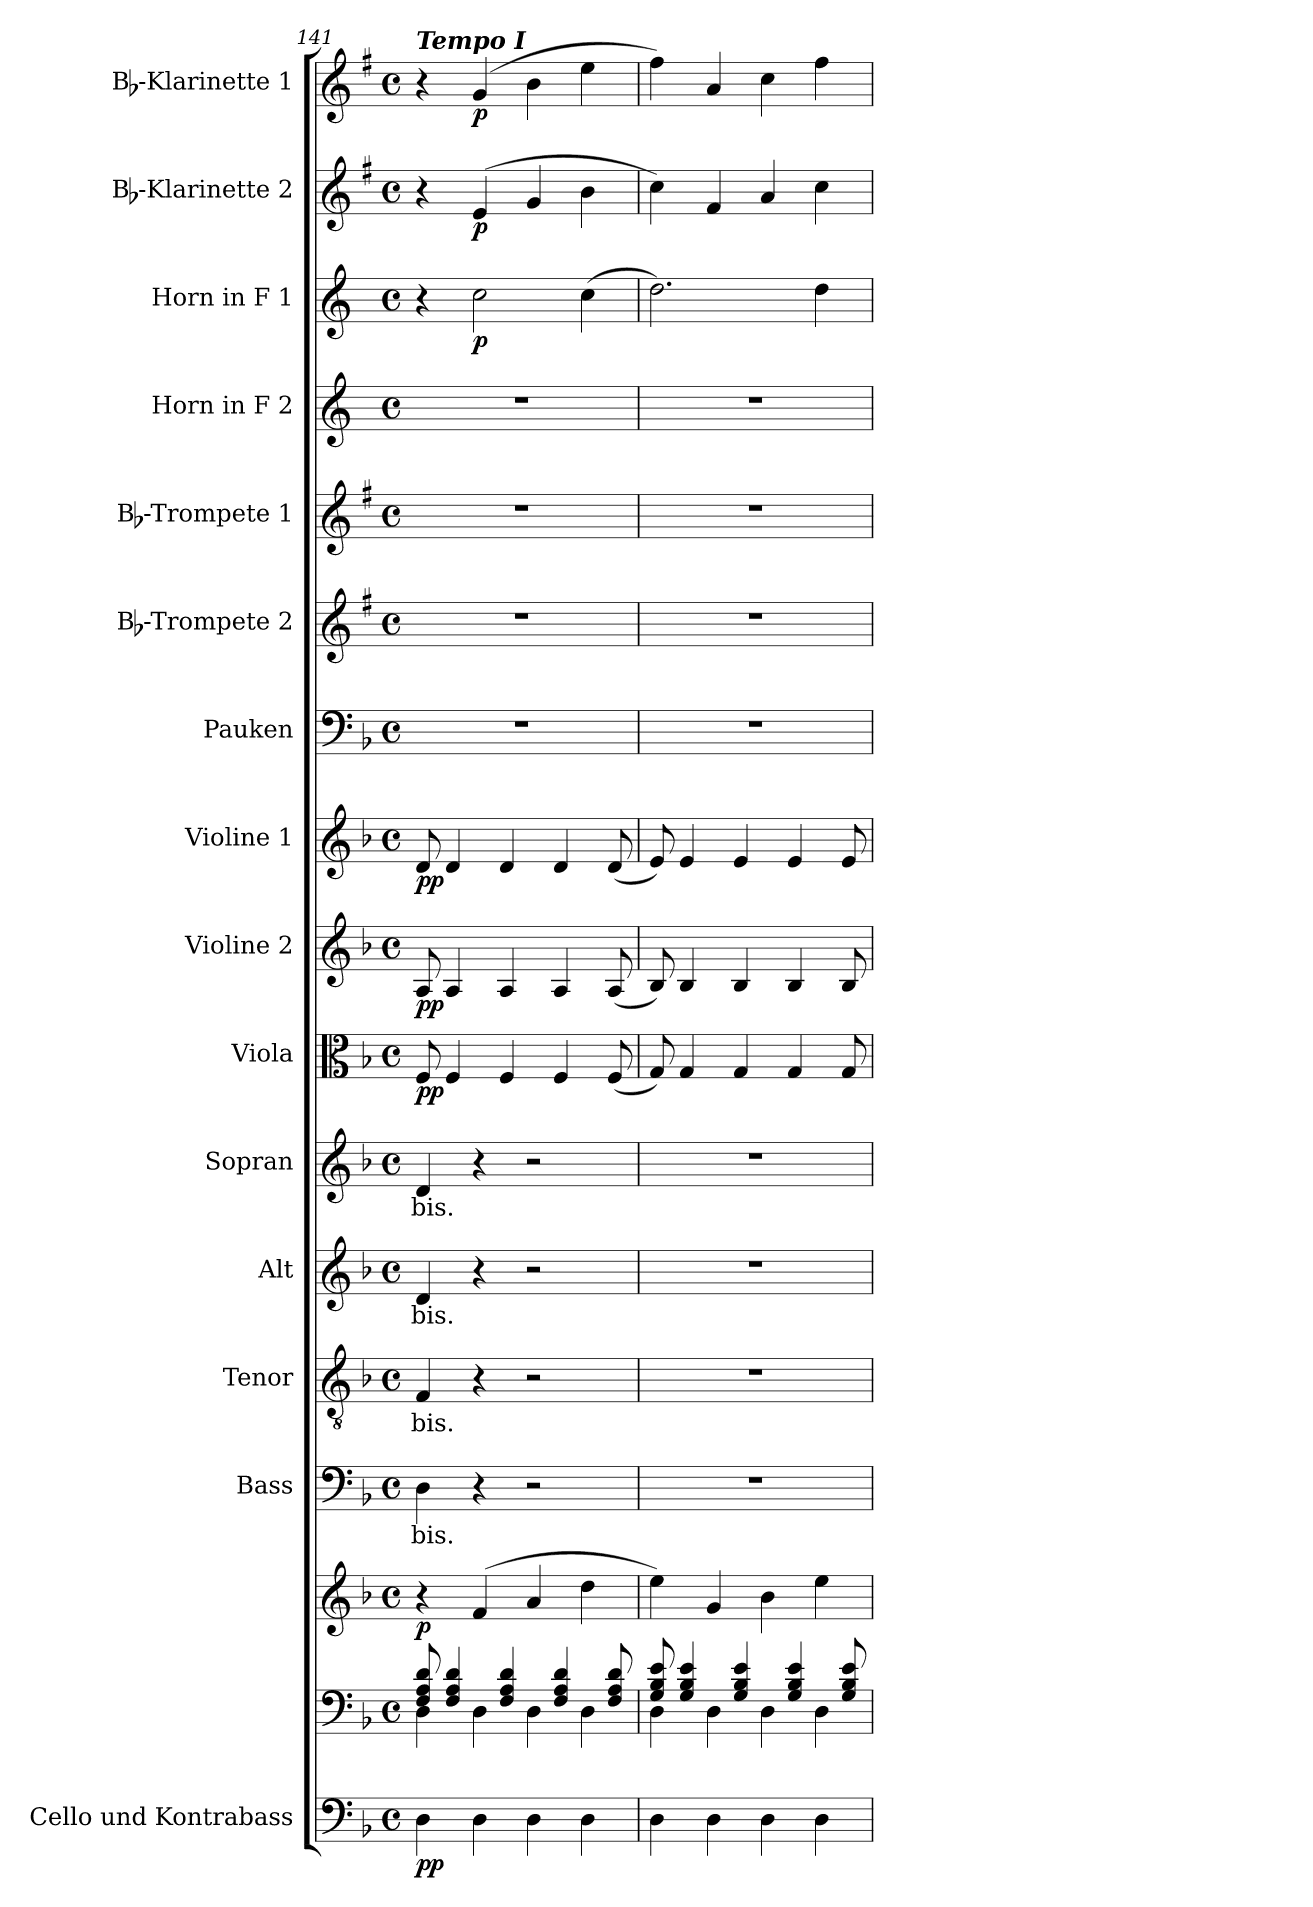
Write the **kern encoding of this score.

**kern	**dynam	**kern	**kern	**dynam	**kern	**text	**kern	**text	**kern	**text	**kern	**text	**kern	**dynam	**kern	**dynam	**kern	**dynam	**kern	**kern	**kern	**kern	**kern	**dynam	**kern	**dynam	**kern	**dynam
*part16	*part16	*part15	*part15	*part15	*part14	*part14	*part13	*part13	*part12	*part12	*part11	*part11	*part10	*part10	*part9	*part9	*part8	*part8	*part7	*part6	*part5	*part4	*part3	*part3	*part2	*part2	*part1	*part1
*staff17	*staff17	*staff16	*staff15	*staff15/16	*staff14	*staff14	*staff13	*staff13	*staff12	*staff12	*staff11	*staff11	*staff10	*staff10	*staff9	*staff9	*staff8	*staff8	*staff7	*staff6	*staff5	*staff4	*staff3	*staff3	*staff2	*staff2	*staff1	*staff1
*I"Cello und Kontrabass	*	*	*	*	*I"Bass	*	*I"Tenor	*	*I"Alt	*	*I"Sopran	*	*I"Viola	*	*I"Violine 2	*	*I"Violine 1	*	*I"Pauken	*I"Bb-Trompete 2	*I"Bb-Trompete 1	*I"Horn in F 2	*I"Horn in F 1	*	*I"Bb-Klarinette 2	*	*I"Bb-Klarinette 1	*
*I'Kb.	*	*	*	*	*I'B.	*	*I'T.	*	*I'A.	*	*I'S.	*	*I'Vla.	*	*I'Vl. 2	*	*I'Vl. 1	*	*I'Pk.	*I'Bb Trp. 2	*I'Bb Trp. 1	*	*	*	*I'Bb Kl. 2	*	*I'Bb Kl. 1	*
!!LO:PB:g=z
*clefF4	*	*clefF4	*clefG2	*	*clefF4	*	*clefGv2	*	*clefG2	*	*clefG2	*	*clefC3	*	*clefG2	*	*clefG2	*	*clefF4	*clefG2	*clefG2	*clefG2	*clefG2	*	*clefG2	*	*clefG2	*
*ITrd7c12	*	*	*	*	*	*	*	*	*	*	*	*	*	*	*	*	*	*	*	*ITrd1c2	*ITrd1c2	*ITrd4c7	*ITrd4c7	*	*ITrd1c2	*	*ITrd1c2	*
*k[b-]	*	*k[b-]	*k[b-]	*	*k[b-]	*	*k[b-]	*	*k[b-]	*	*k[b-]	*	*k[b-]	*	*k[b-]	*	*k[b-]	*	*k[b-]	*k[b-]	*k[b-]	*k[b-]	*k[b-]	*	*k[b-]	*	*k[b-]	*
*F:	*	*F:	*F:	*	*F:	*	*F:	*	*F:	*	*F:	*	*F:	*	*F:	*	*F:	*	*F:	*F:	*F:	*F:	*F:	*	*F:	*	*F:	*
*M4/4	*	*M4/4	*M4/4	*	*M4/4	*	*M4/4	*	*M4/4	*	*M4/4	*	*M4/4	*	*M4/4	*	*M4/4	*	*M4/4	*M4/4	*M4/4	*M4/4	*M4/4	*	*M4/4	*	*M4/4	*
*met(c)	*	*met(c)	*met(c)	*	*met(c)	*	*met(c)	*	*met(c)	*	*met(c)	*	*met(c)	*	*met(c)	*	*met(c)	*	*met(c)	*met(c)	*met(c)	*met(c)	*met(c)	*	*met(c)	*	*met(c)	*
=141	=141	=141	=141	=141	=141	=141	=141	=141	=141	=141	=141	=141	=141	=141	=141	=141	=141	=141	=141	=141	=141	=141	=141	=141	=141	=141	=141	=141
*	*	*^	*	*	*	*	*	*	*	*	*	*	*	*	*	*	*	*	*	*	*	*	*	*	*	*	*	*
!	!	!	!	!	!	!	!	!	!	!	!	!	!	!	!	!	!	!	!	!	!	!	!	!	!	!	!	!LO:TX:a:Bi:t=Tempo I	!
!	!LO:DY:b	!	!	!	!LO:DY:b	!	!LO:LY:b	!	!LO:LY:b	!	!LO:LY:b	!	!LO:LY:b	!	!LO:DY:b	!	!LO:DY:b	!	!LO:DY:b	!	!	!	!	!	!	!	!	!	!
4DD\	pp	8F/ 8A/ 8d/	4D\	4r	p	4D\	-bis.	4F/	-bis.	4d/	-bis.	4d/	-bis.	8F/	pp	8A/	pp	8d/	pp	1r	1r	1r	1r	4r	.	4r	.	4r	.
.	.	4F/ 4A/ 4d/	.	.	.	.	.	.	.	.	.	.	.	4F/	.	4A/	.	4d/	.	.	.	.	.	.	.	.	.	.	.
!	!	!	!	!	!	!	!	!	!	!	!	!	!	!	!	!	!	!	!	!	!	!	!	!	!LO:DY:b	!	!LO:DY:b	!	!LO:DY:b
4DD\	.	.	4D\	(>4f/	.	4r	.	4r	.	4r	.	4r	.	.	.	.	.	.	.	.	.	.	.	2f\	p	(4d/	p	(4f/	p
.	.	4F/ 4A/ 4d/	.	.	.	.	.	.	.	.	.	.	.	4F/	.	4A/	.	4d/	.	.	.	.	.	.	.	.	.	.	.
4DD\	.	.	4D\	4a/	.	2r	.	2r	.	2r	.	2r	.	.	.	.	.	.	.	.	.	.	.	.	.	4f/	.	4a\	.
.	.	4F/ 4A/ 4d/	.	.	.	.	.	.	.	.	.	.	.	4F/	.	4A/	.	4d/	.	.	.	.	.	.	.	.	.	.	.
4DD\	.	.	4D\	4dd\	.	.	.	.	.	.	.	.	.	.	.	.	.	.	.	.	.	.	.	(>4f\	.	4a\	.	4dd\	.
.	.	8F/ 8A/ 8d/	.	.	.	.	.	.	.	.	.	.	.	(<8F/	.	(<8A/	.	(<8d/	.	.	.	.	.	.	.	.	.	.	.
=142	=142	=142	=142	=142	=142	=142	=142	=142	=142	=142	=142	=142	=142	=142	=142	=142	=142	=142	=142	=142	=142	=142	=142	=142	=142	=142	=142	=142	=142
4DD\	.	8G/ 8B-/ 8e/	4D\	4ee\)	.	1r	.	1r	.	1r	.	1r	.	8G/)	.	8B-/)	.	8e/)	.	1r	1r	1r	1r	2.g\)	.	4b-\)	.	4ee\)	.
.	.	4G/ 4B-/ 4e/	.	.	.	.	.	.	.	.	.	.	.	4G/	.	4B-/	.	4e/	.	.	.	.	.	.	.	.	.	.	.
4DD\	.	.	4D\	4g/	.	.	.	.	.	.	.	.	.	.	.	.	.	.	.	.	.	.	.	.	.	4e/	.	4g/	.
.	.	4G/ 4B-/ 4e/	.	.	.	.	.	.	.	.	.	.	.	4G/	.	4B-/	.	4e/	.	.	.	.	.	.	.	.	.	.	.
4DD\	.	.	4D\	4b-\	.	.	.	.	.	.	.	.	.	.	.	.	.	.	.	.	.	.	.	.	.	4g/	.	4b-\	.
.	.	4G/ 4B-/ 4e/	.	.	.	.	.	.	.	.	.	.	.	4G/	.	4B-/	.	4e/	.	.	.	.	.	.	.	.	.	.	.
4DD\	.	.	4D\	4ee\	.	.	.	.	.	.	.	.	.	.	.	.	.	.	.	.	.	.	.	4g\	.	4b-\	.	4ee\	.
.	.	8G/ 8B-/ 8e/	.	.	.	.	.	.	.	.	.	.	.	8G/	.	8B-/	.	8e/	.	.	.	.	.	.	.	.	.	.	.
*	*	*v	*v	*	*	*	*	*	*	*	*	*	*	*	*	*	*	*	*	*	*	*	*	*	*	*	*	*	*
=	=	=	=	=	=	=	=	=	=	=	=	=	=	=	=	=	=	=	=	=	=	=	=	=	=	=	=	=
*-	*-	*-	*-	*-	*-	*-	*-	*-	*-	*-	*-	*-	*-	*-	*-	*-	*-	*-	*-	*-	*-	*-	*-	*-	*-	*-	*-	*-
